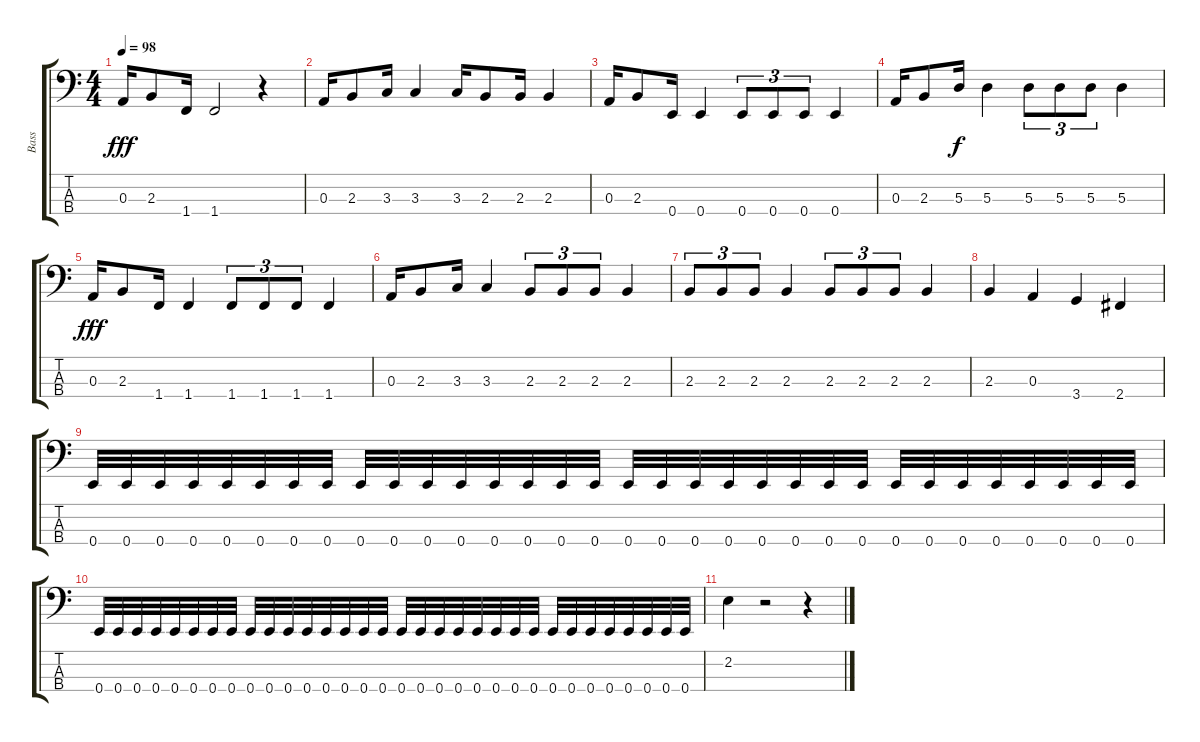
\track ("Bass" "Bass") {instrument electricbassfinger}
\staff {score tabs}
\tuning (G2 D2 A1 E1) {hide}
\ts (4 4)
\tempo 98
\clef f4
\ks c
0.3.16{dy fff} 2.3.8 1.4.16 1.4.2 r.4 |
0.3.16 2.3.8 3.3.16 3.3.4 3.3.16 2.3.8 2.3.16 2.3.4 |
0.3.16 2.3.8 0.4.16 0.4.4 0.4.8{tu (3 2)} 0.4.8{tu (3 2)} 0.4.8{tu (3 2)} 0.4.4 |
0.3.16 2.3.8 5.3.16{dy f} 5.3.4 5.3.8{tu (3 2)} 5.3.8{tu (3 2)} 5.3.8{tu (3 2)} 5.3.4 |
0.3.16{dy fff} 2.3.8 1.4.16 1.4.4 1.4.8{tu (3 2)} 1.4.8{tu (3 2)} 1.4.8{tu (3 2)} 1.4.4 |
0.3.16 2.3.8 3.3.16 3.3.4 2.3.8{tu (3 2)} 2.3.8{tu (3 2)} 2.3.8{tu (3 2)} 2.3.4 |
2.3.8{tu (3 2)} 2.3.8{tu (3 2)} 2.3.8{tu (3 2)} 2.3.4 2.3.8{tu (3 2)} 2.3.8{tu (3 2)} 2.3.8{tu (3 2)} 2.3.4 |
2.3.4 0.3.4 3.4.4 2.4.4 |
0.4.32 0.4.32 0.4.32 0.4.32 0.4.32 0.4.32 0.4.32 0.4.32 0.4.32 0.4.32 0.4.32 0.4.32 0.4.32 0.4.32 0.4.32 0.4.32 0.4.32 0.4.32 0.4.32 0.4.32 0.4.32 0.4.32 0.4.32 0.4.32 0.4.32 0.4.32 0.4.32 0.4.32 0.4.32 0.4.32 0.4.32 0.4.32 |
0.4.32 0.4.32 0.4.32 0.4.32 0.4.32 0.4.32 0.4.32 0.4.32 0.4.32 0.4.32 0.4.32 0.4.32 0.4.32 0.4.32 0.4.32 0.4.32 0.4.32 0.4.32 0.4.32 0.4.32 0.4.32 0.4.32 0.4.32 0.4.32 0.4.32 0.4.32 0.4.32 0.4.32 0.4.32 0.4.32 0.4.32 0.4.32 |
2.2.4 r.2 r.4
